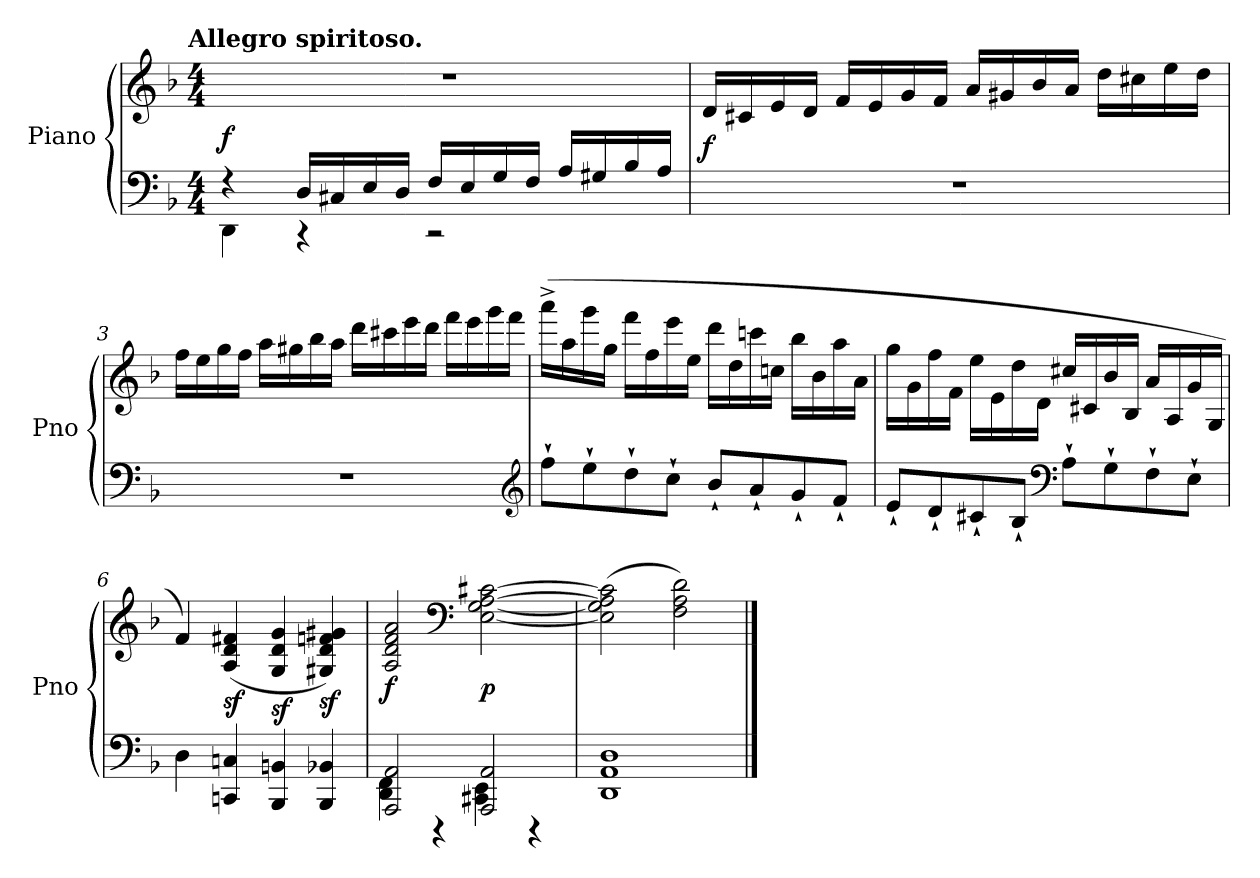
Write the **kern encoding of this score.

**kern	**kern	**dynam
*part1	*part1	*part1
*staff2	*staff1	*staff1/2
*I"Piano	*	*
*I'Pno	*	*
*clefF4	*clefG2	*
*k[b-]	*k[b-]	*
*d:	*d:	*
!!LO:TX:omd:t=Allegro spiritoso.
*M4/4	*M4/4	*
*MM128	*MM128	*
=1	=1	=1
*^	*	*
4r	4DD\	1r	f
16D/LL	4r	.	.
16C#X/	.	.	.
16E/	.	.	.
16D/JJ	.	.	.
16F/LL	2r	.	.
16E/	.	.	.
16G/	.	.	.
16F/JJ	.	.	.
16A/LL	.	.	.
16G#X/	.	.	.
16B-/	.	.	.
16A/JJ	.	.	.
*v	*v	*	*
=2	=2	=2
1r	16d/LL	f
.	16c#X/	.
.	16e/	.
.	16d/JJ	.
.	16f/LL	.
.	16e/	.
.	16g/	.
.	16f/JJ	.
.	16a/LL	.
.	16g#X/	.
.	16b-/	.
.	16a/JJ	.
.	16dd\LL	.
.	16cc#X\	.
.	16ee\	.
.	16dd\JJ	.
=3	=3	=3
1r	16ff\LL	.
.	16ee\	.
.	16gg\	.
.	16ff\JJ	.
.	16aa\LL	.
.	16gg#X\	.
.	16bb-\	.
.	16aa\JJ	.
.	16ddd\LL	.
.	16ccc#X\	.
.	16eee\	.
.	16ddd\JJ	.
.	16fff\LL	.
.	16eee\	.
.	16ggg\	.
.	16fff\JJ	.
*clefG2	*	*
=4	=4	=4
8ff`\L	(16aaa^\LL	.
.	16aa\	.
8ee`\	16ggg\	.
.	16gg\JJ	.
8dd`\	16fff\LL	.
.	16ff\	.
8cc`\J	16eee\	.
.	16ee\JJ	.
8b-`/L	16ddd\LL	.
.	16dd\	.
8a`/	16cccn\	.
.	16ccn\JJ	.
8g`/	16bb-\LL	.
.	16b-\	.
8f`/J	16aa\	.
.	16a\JJ	.
=5	=5	=5
8e`/L	16gg\LL	.
.	16g\	.
8d`/	16ff\	.
.	16f\JJ	.
8c#X`/	16ee\LL	.
.	16e\	.
8B-`/J	16dd\	.
.	16d\JJ	.
*clefF4	*	*
8A`\L	16cc#X/LL	.
.	16c#X/	.
8G`\	16b-/	.
.	16B-/JJ	.
8F`\	16a/LL	.
.	16A/	.
8E`\J	16g/	.
.	16G/JJ	.
=6	=6	=6
4D\	4f/)	.
4CCn/ 4Cn/	(4A/ 4d/ 4f#X/	sf
4BBB-/ 4BBn/	4G/ 4d/ 4g/	sf
4BBB-/ 4BB-X/	4G#X/ 4d/ 4fn/ 4g#X/)	sf
=7	=7	=7
*^	*	*
2AAA/ 2AA/	4DD 4FF	2A/ 2d/ 2f/ 2a/	f
.	4r	.	.
*	*	*clefF4	*
2AAA/ 2AA/	4CC#X 4EE	[2E\ [2G\ [2A\ [2c#X\	p
.	4r	.	.
*v	*v	*	*
=8	=8	=8
1DD 1AA 1D	(2E]\ 2G]\ 2A]\ 2c#]\	.
.	2F\ 2A\ 2d\)	.
==	==	==
*-	*-	*-
